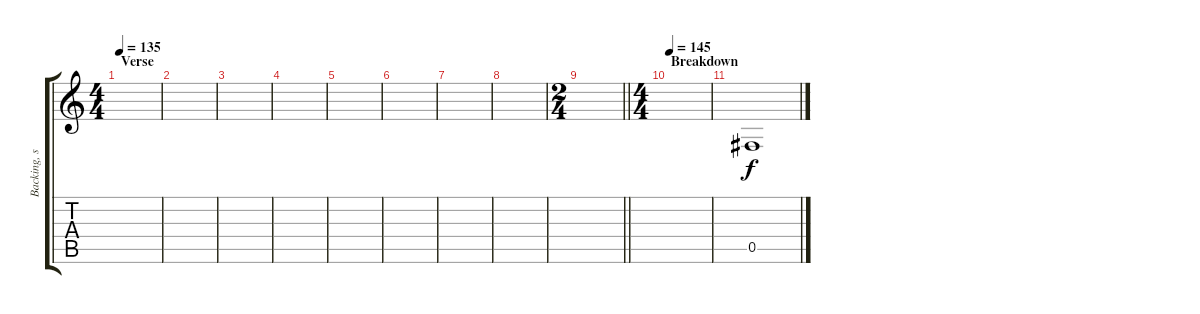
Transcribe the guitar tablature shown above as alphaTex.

\track ("Backing, strings" "Backing, s") {instrument acousticguitarnylon}
\staff {score tabs}
\tuning (Db4 Ab3 E3 B2 Gb2 B1) {hide}
\ts (4 4)
\section ("" "Verse")
\tempo 135
\clef g2
\ks c
|
|
|
|
|
|
|
|
\ts (2 4)
\barLineRight lightlight
|
\ts (4 4)
\section ("" "Breakdown")
\tempo 145
|
0.5.1
